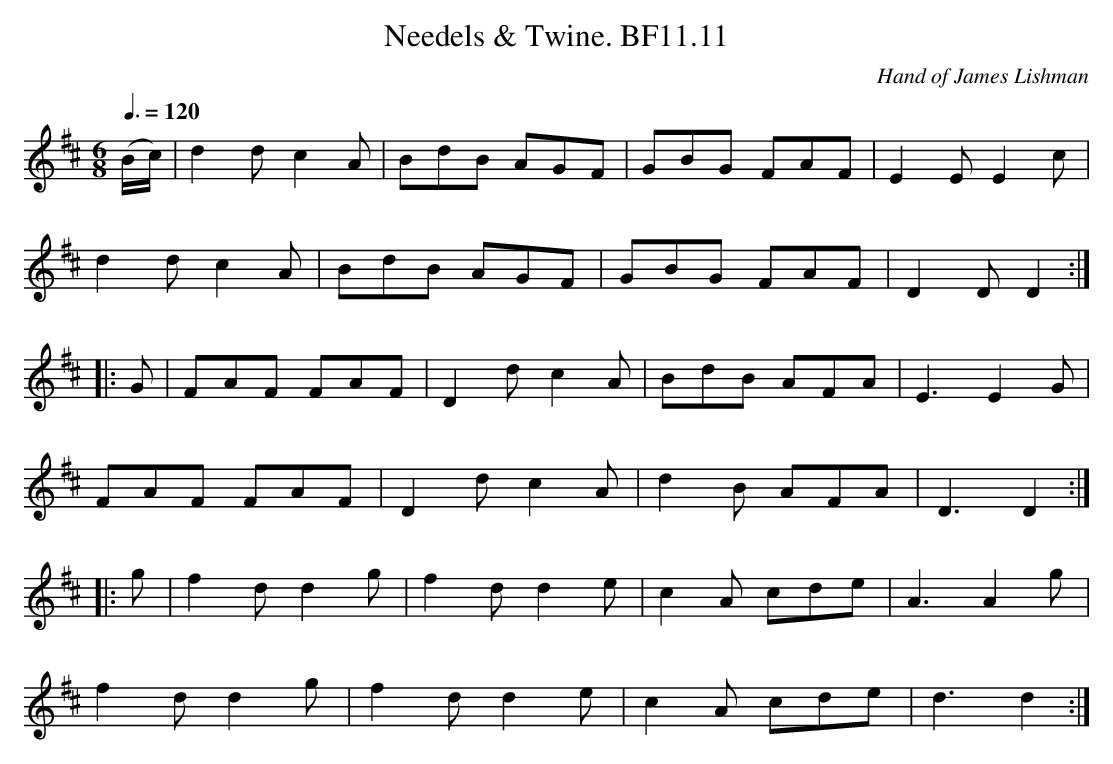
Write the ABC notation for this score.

X:1
T:Needels & Twine. BF11.11
M:6/8
Q:3/8=120
C:Hand of James Lishman
K:D
(B/c/)|d2dc2A|BdB AGF|GBG FAF|E2EE2c|
d2dc2A|BdB AGF|GBG FAF|D2DD2:|
|:G|FAF FAF|D2dc2A|BdB AFA|E3E2G|
FAF FAF|D2dc2A|d2B AFA|D3D2:|
|:g|f2dd2g|f2dd2e|c2A cde|A3A2g|
f2dd2g|f2dd2e|c2A cde|d3d2:|
